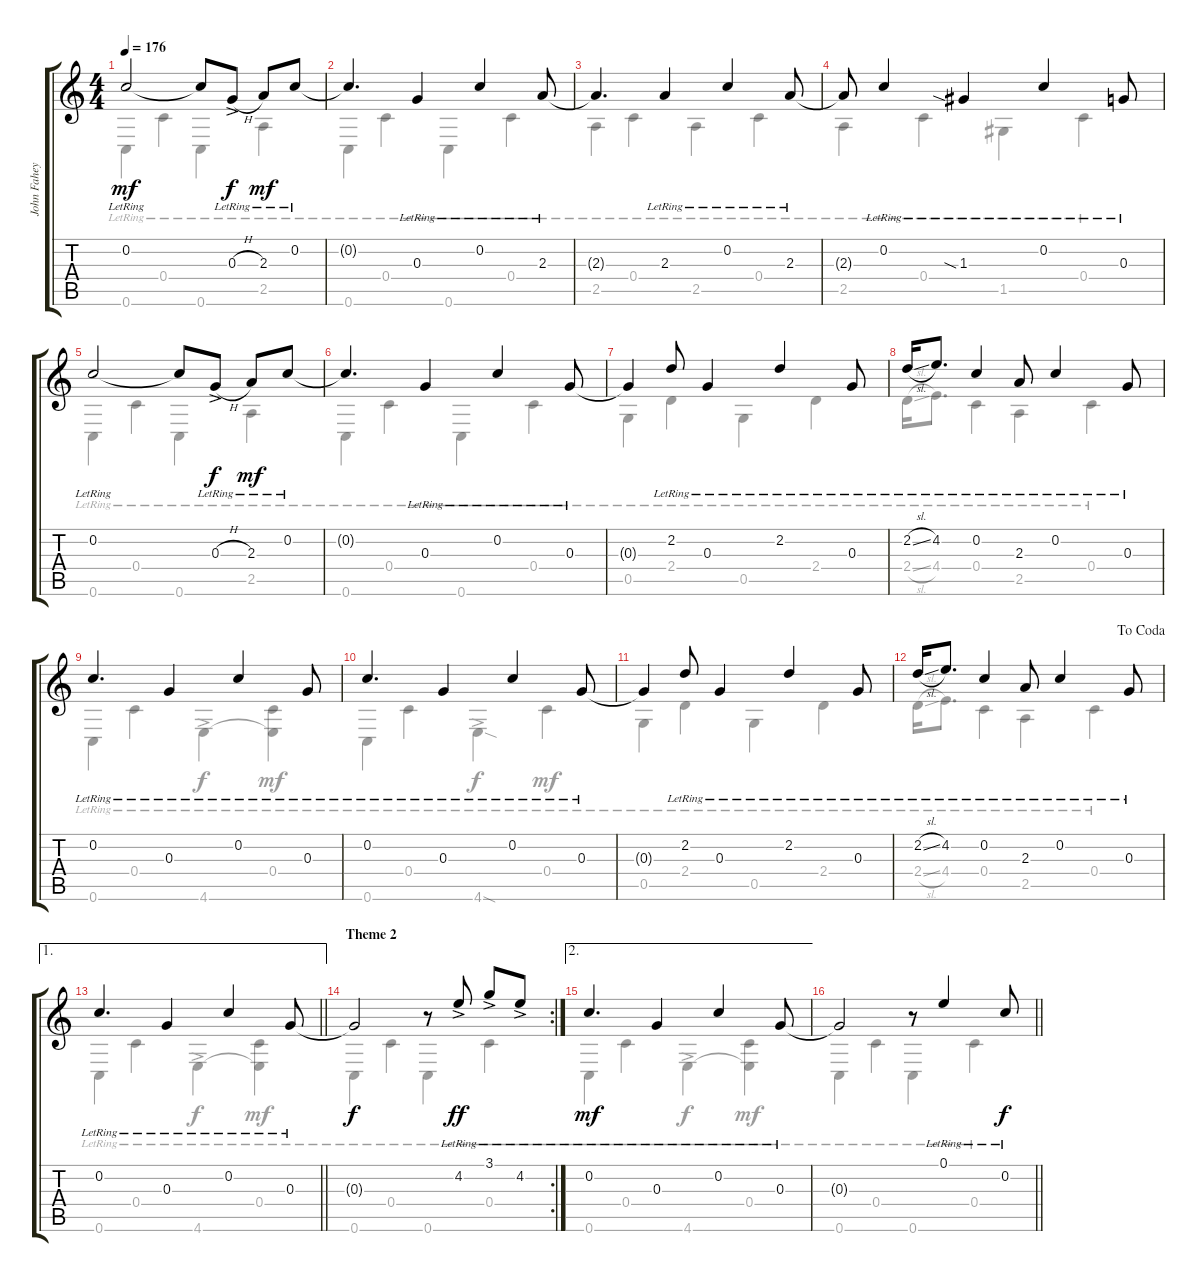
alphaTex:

\track ("John Fahey 12-String Guitar - Low Course" "John Fahey") {instrument acousticguitarsteel}
\staff {score tabs}
\tuning (E4 C4 G3 C3 G2 C2) {hide}
\voice
\ts (4 4)
\tempo 176
\clef g2
\ks c
0.2{lr}.2{dy mf} 0.2{t}.8 0.3{h ac lr}.8{dy f} 2.3{lr}.8{dy mf} 0.2{lr}.8 |
0.2{t}.4{d} 0.3{lr}.4 0.2{lr}.4 2.3{lr}.8 |
2.3{t}.4{d} 2.3{lr}.4 0.2{lr}.4 2.3{lr}.8 |
2.3{t}.8 0.2{lr}.4 1.3{sia lr}.4 0.2{lr}.4 0.3{lr}.8 |
0.2{lr}.2 0.2{t}.8 0.3{h ac lr}.8{dy f} 2.3{lr}.8{dy mf} 0.2{lr}.8 |
0.2{t}.4{d} 0.3{lr}.4 0.2{lr}.4 0.3{lr}.8 |
0.3{t}.4 2.2{lr}.8 0.3{lr}.4 2.2{lr}.4 0.3{lr}.8 |
2.2{sl lr}.16 4.2{lr}.8{d} 0.2{lr}.4 2.3{lr}.8 0.2{lr}.4 0.3{lr}.8 |
0.2{lr}.4{d} 0.3{lr}.4 0.2{lr}.4 0.3{lr}.8 |
0.2{lr}.4{d} 0.3{lr}.4 0.2{lr}.4 0.3{lr}.8 |
0.3{t}.4 2.2{lr}.8 0.3{lr}.4 2.2{lr}.4 0.3{lr}.8 |
\jump dacoda
2.2{sl lr}.16 4.2{lr}.8{d} 0.2{lr}.4 2.3{lr}.8 0.2{lr}.4 0.3{lr}.8 |
\ae 1
\barLineRight lightlight
0.2{lr}.4{d} 0.3{lr}.4 0.2{lr}.4 0.3{lr}.8 |
\rc 2
\section ("" "Theme 2")
0.3{t}.2{dy f} r.8 4.2{ac lr}.8{dy ff} 3.1{ac lr}.8 4.2{ac lr}.8 |
\ae 2
0.2{lr}.4{d dy mf} 0.3{lr}.4 0.2{lr}.4 0.3{lr}.8 |
\barLineRight lightlight
0.3{t}.2 r.8 0.1{lr}.4 0.2{lr}.8{dy f}
\voice
\clef g2
\ottava regular
\simile none
\ks c
0.6{lr}.4{dy mf} 0.4{lr}.4 0.6{lr}.4 2.5{lr}.4 |
0.6{lr}.4 0.4{lr}.4 0.6{lr}.4 0.4{lr}.4 |
2.5{lr}.4 0.4{lr}.4 2.5{lr}.4 0.4{lr}.4 |
2.5{lr}.4 0.4{lr}.4 1.5{lr}.4 0.4{lr}.4 |
0.6{lr}.4 0.4{lr}.4 0.6{lr}.4 2.5{lr}.4 |
0.6{lr}.4 0.4{lr}.4 0.6{lr}.4 0.4{lr}.4 |
0.5{lr}.4 2.4{lr}.4 0.5{lr}.4 2.4{lr}.4 |
2.4{sl lr}.16 4.4{lr}.8{d} 0.4{lr}.4 2.5{lr}.4 0.4{lr}.4 |
0.6{lr}.4 0.4{lr}.4 4.6{ac lr}.4{dy f} (0.4{lr} 4.6{t}).4{dy mf} |
0.6{lr}.4 0.4{lr}.4 4.6{sod ac lr}.4{dy f} 0.4{lr}.4{dy mf} |
0.5{lr}.4 2.4{lr}.4 0.5{lr}.4 2.4{lr}.4 |
2.4{sl lr}.16 4.4{lr}.8{d} 0.4{lr}.4 2.5{lr}.4 0.4{lr}.4 |
\barLineRight lightlight
0.6{lr}.4 0.4{lr}.4 4.6{ac lr}.4{dy f} (0.4{lr} 4.6{t}).4{dy mf} |
0.6{lr}.4{dy f} 0.4{lr}.4 0.6{lr}.4 0.4{lr}.4 |
0.6{lr}.4{dy mf} 0.4{lr}.4 4.6{ac lr}.4{dy f} (0.4{lr} 4.6{t}).4{dy mf} |
\barLineRight lightlight
0.6{lr}.4 0.4{lr}.4 0.6{lr}.4 0.4{lr}.4
